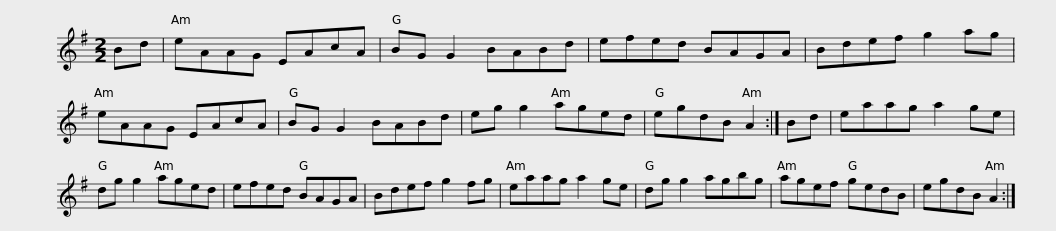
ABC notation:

X:1
L:1/8
M:2/2
I:linebreak $
K:G
V:1 treble
V:1
 Bd | eAAG EAcA | BG G2 BABd | efed BAGA | Bdef g2 ag | %5
 eAAG EAcA |$ BG G2 BABd | eg g2 aged | egdB A2 :| Bd | %10
 eaag a2 ge | dg g2 aged | efed BAGA |$ Bdef g2 fg | eaag a2 ge | %15
 dg g2 agbg | agef gedB | egdB A2 :| %18
